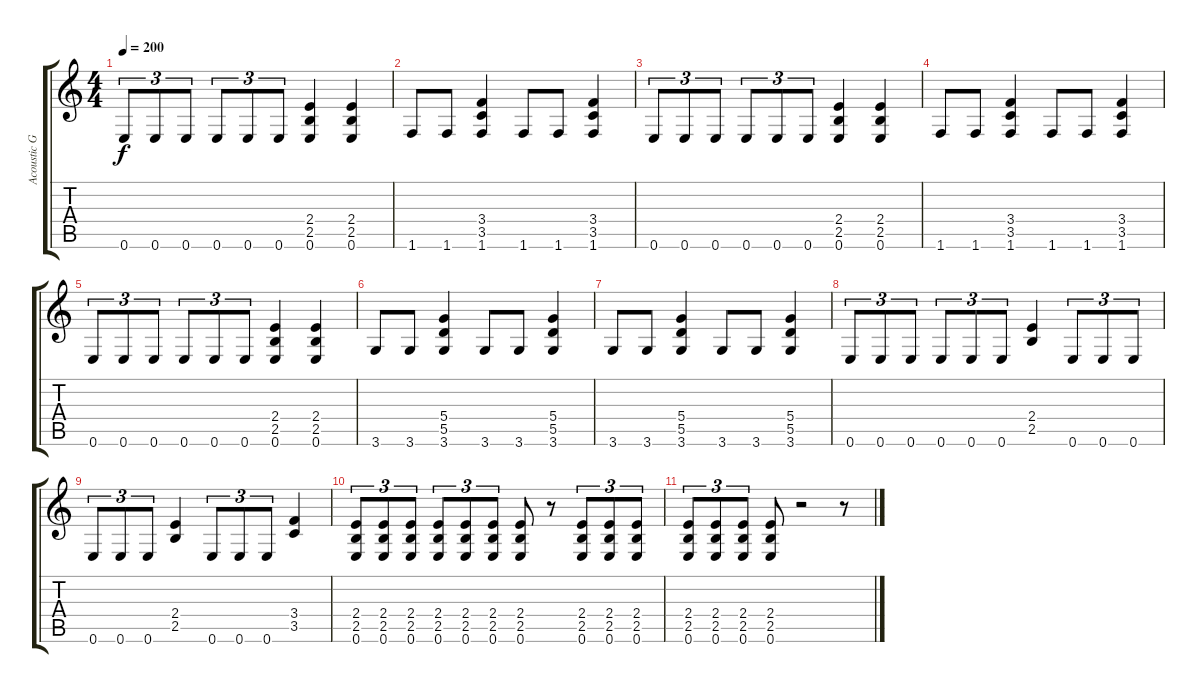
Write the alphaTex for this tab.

\track ("Acoustic Guitar (Guitar 1)" "Acoustic G") {instrument acousticguitarsteel}
\staff {score tabs}
\tuning (E4 B3 G3 D3 A2 E2) {hide}
\ts (4 4)
\tempo 200
\clef g2
\ks c
0.6.8{tu (3 2) dy f} 0.6.8{tu (3 2)} 0.6.8{tu (3 2)} 0.6.8{tu (3 2)} 0.6.8{tu (3 2)} 0.6.8{tu (3 2)} (2.4 2.5 0.6).4 (2.4 2.5 0.6).4 |
1.6.8 1.6.8 (3.4 3.5 1.6).4 1.6.8 1.6.8 (3.4 3.5 1.6).4 |
0.6.8{tu (3 2)} 0.6.8{tu (3 2)} 0.6.8{tu (3 2)} 0.6.8{tu (3 2)} 0.6.8{tu (3 2)} 0.6.8{tu (3 2)} (2.4 2.5 0.6).4 (2.4 2.5 0.6).4 |
1.6.8 1.6.8 (3.4 3.5 1.6).4 1.6.8 1.6.8 (3.4 3.5 1.6).4 |
0.6.8{tu (3 2)} 0.6.8{tu (3 2)} 0.6.8{tu (3 2)} 0.6.8{tu (3 2)} 0.6.8{tu (3 2)} 0.6.8{tu (3 2)} (2.4 2.5 0.6).4 (2.4 2.5 0.6).4 |
3.6.8 3.6.8 (5.4 5.5 3.6).4 3.6.8 3.6.8 (5.4 5.5 3.6).4 |
3.6.8 3.6.8 (5.4 5.5 3.6).4 3.6.8 3.6.8 (5.4 5.5 3.6).4 |
0.6.8{tu (3 2)} 0.6.8{tu (3 2)} 0.6.8{tu (3 2)} 0.6.8{tu (3 2)} 0.6.8{tu (3 2)} 0.6.8{tu (3 2)} (2.4 2.5).4 0.6.8{tu (3 2)} 0.6.8{tu (3 2)} 0.6.8{tu (3 2)} |
0.6.8{tu (3 2)} 0.6.8{tu (3 2)} 0.6.8{tu (3 2)} (2.4 2.5).4 0.6.8{tu (3 2)} 0.6.8{tu (3 2)} 0.6.8{tu (3 2)} (3.4 3.5).4 |
(2.4 2.5 0.6).8{tu (3 2)} (2.4 2.5 0.6).8{tu (3 2)} (2.4 2.5 0.6).8{tu (3 2)} (2.4 2.5 0.6).8{tu (3 2)} (2.4 2.5 0.6).8{tu (3 2)} (2.4 2.5 0.6).8{tu (3 2)} (2.4 2.5 0.6).8 r.8 (2.4 2.5 0.6).8{tu (3 2)} (2.4 2.5 0.6).8{tu (3 2)} (2.4 2.5 0.6).8{tu (3 2)} |
(2.4 2.5 0.6).8{tu (3 2)} (2.4 2.5 0.6).8{tu (3 2)} (2.4 2.5 0.6).8{tu (3 2)} (2.4 2.5 0.6).8 r.2 r.8
